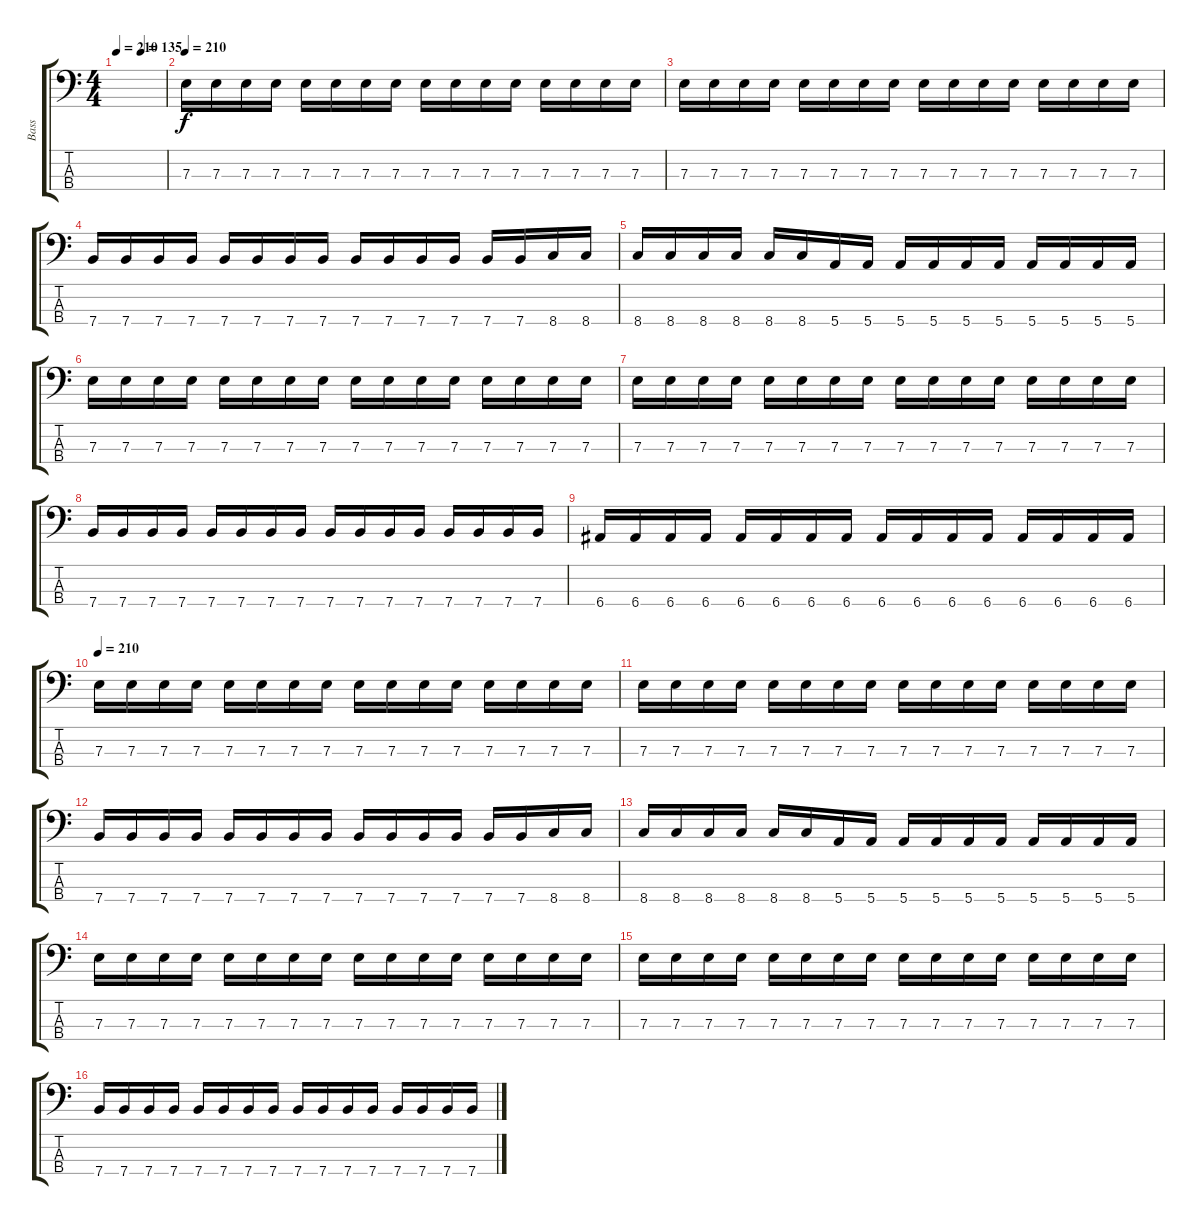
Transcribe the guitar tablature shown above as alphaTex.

\track ("Bass" "Bass") {instrument electricbasspick}
\staff {score tabs}
\tuning (G2 D2 A1 E1) {hide}
\ts (4 4)
\tempo 210
\tempo (135 0.5)
\tempo 210
\clef f4
\ks c
|
\tempo 210
7.3.16 7.3.16 7.3.16 7.3.16 7.3.16 7.3.16 7.3.16 7.3.16 7.3.16 7.3.16 7.3.16 7.3.16 7.3.16 7.3.16 7.3.16 7.3.16 |
7.3.16 7.3.16 7.3.16 7.3.16 7.3.16 7.3.16 7.3.16 7.3.16 7.3.16 7.3.16 7.3.16 7.3.16 7.3.16 7.3.16 7.3.16 7.3.16 |
7.4.16 7.4.16 7.4.16 7.4.16 7.4.16 7.4.16 7.4.16 7.4.16 7.4.16 7.4.16 7.4.16 7.4.16 7.4.16 7.4.16 8.4.16 8.4.16 |
8.4.16 8.4.16 8.4.16 8.4.16 8.4.16 8.4.16 5.4.16 5.4.16 5.4.16 5.4.16 5.4.16 5.4.16 5.4.16 5.4.16 5.4.16 5.4.16 |
7.3.16 7.3.16 7.3.16 7.3.16 7.3.16 7.3.16 7.3.16 7.3.16 7.3.16 7.3.16 7.3.16 7.3.16 7.3.16 7.3.16 7.3.16 7.3.16 |
7.3.16 7.3.16 7.3.16 7.3.16 7.3.16 7.3.16 7.3.16 7.3.16 7.3.16 7.3.16 7.3.16 7.3.16 7.3.16 7.3.16 7.3.16 7.3.16 |
7.4.16 7.4.16 7.4.16 7.4.16 7.4.16 7.4.16 7.4.16 7.4.16 7.4.16 7.4.16 7.4.16 7.4.16 7.4.16 7.4.16 7.4.16 7.4.16 |
6.4.16 6.4.16 6.4.16 6.4.16 6.4.16 6.4.16 6.4.16 6.4.16 6.4.16 6.4.16 6.4.16 6.4.16 6.4.16 6.4.16 6.4.16 6.4.16 |
\tempo 210
7.3.16 7.3.16 7.3.16 7.3.16 7.3.16 7.3.16 7.3.16 7.3.16 7.3.16 7.3.16 7.3.16 7.3.16 7.3.16 7.3.16 7.3.16 7.3.16 |
7.3.16 7.3.16 7.3.16 7.3.16 7.3.16 7.3.16 7.3.16 7.3.16 7.3.16 7.3.16 7.3.16 7.3.16 7.3.16 7.3.16 7.3.16 7.3.16 |
7.4.16 7.4.16 7.4.16 7.4.16 7.4.16 7.4.16 7.4.16 7.4.16 7.4.16 7.4.16 7.4.16 7.4.16 7.4.16 7.4.16 8.4.16 8.4.16 |
8.4.16 8.4.16 8.4.16 8.4.16 8.4.16 8.4.16 5.4.16 5.4.16 5.4.16 5.4.16 5.4.16 5.4.16 5.4.16 5.4.16 5.4.16 5.4.16 |
7.3.16 7.3.16 7.3.16 7.3.16 7.3.16 7.3.16 7.3.16 7.3.16 7.3.16 7.3.16 7.3.16 7.3.16 7.3.16 7.3.16 7.3.16 7.3.16 |
7.3.16 7.3.16 7.3.16 7.3.16 7.3.16 7.3.16 7.3.16 7.3.16 7.3.16 7.3.16 7.3.16 7.3.16 7.3.16 7.3.16 7.3.16 7.3.16 |
7.4.16 7.4.16 7.4.16 7.4.16 7.4.16 7.4.16 7.4.16 7.4.16 7.4.16 7.4.16 7.4.16 7.4.16 7.4.16 7.4.16 7.4.16 7.4.16
